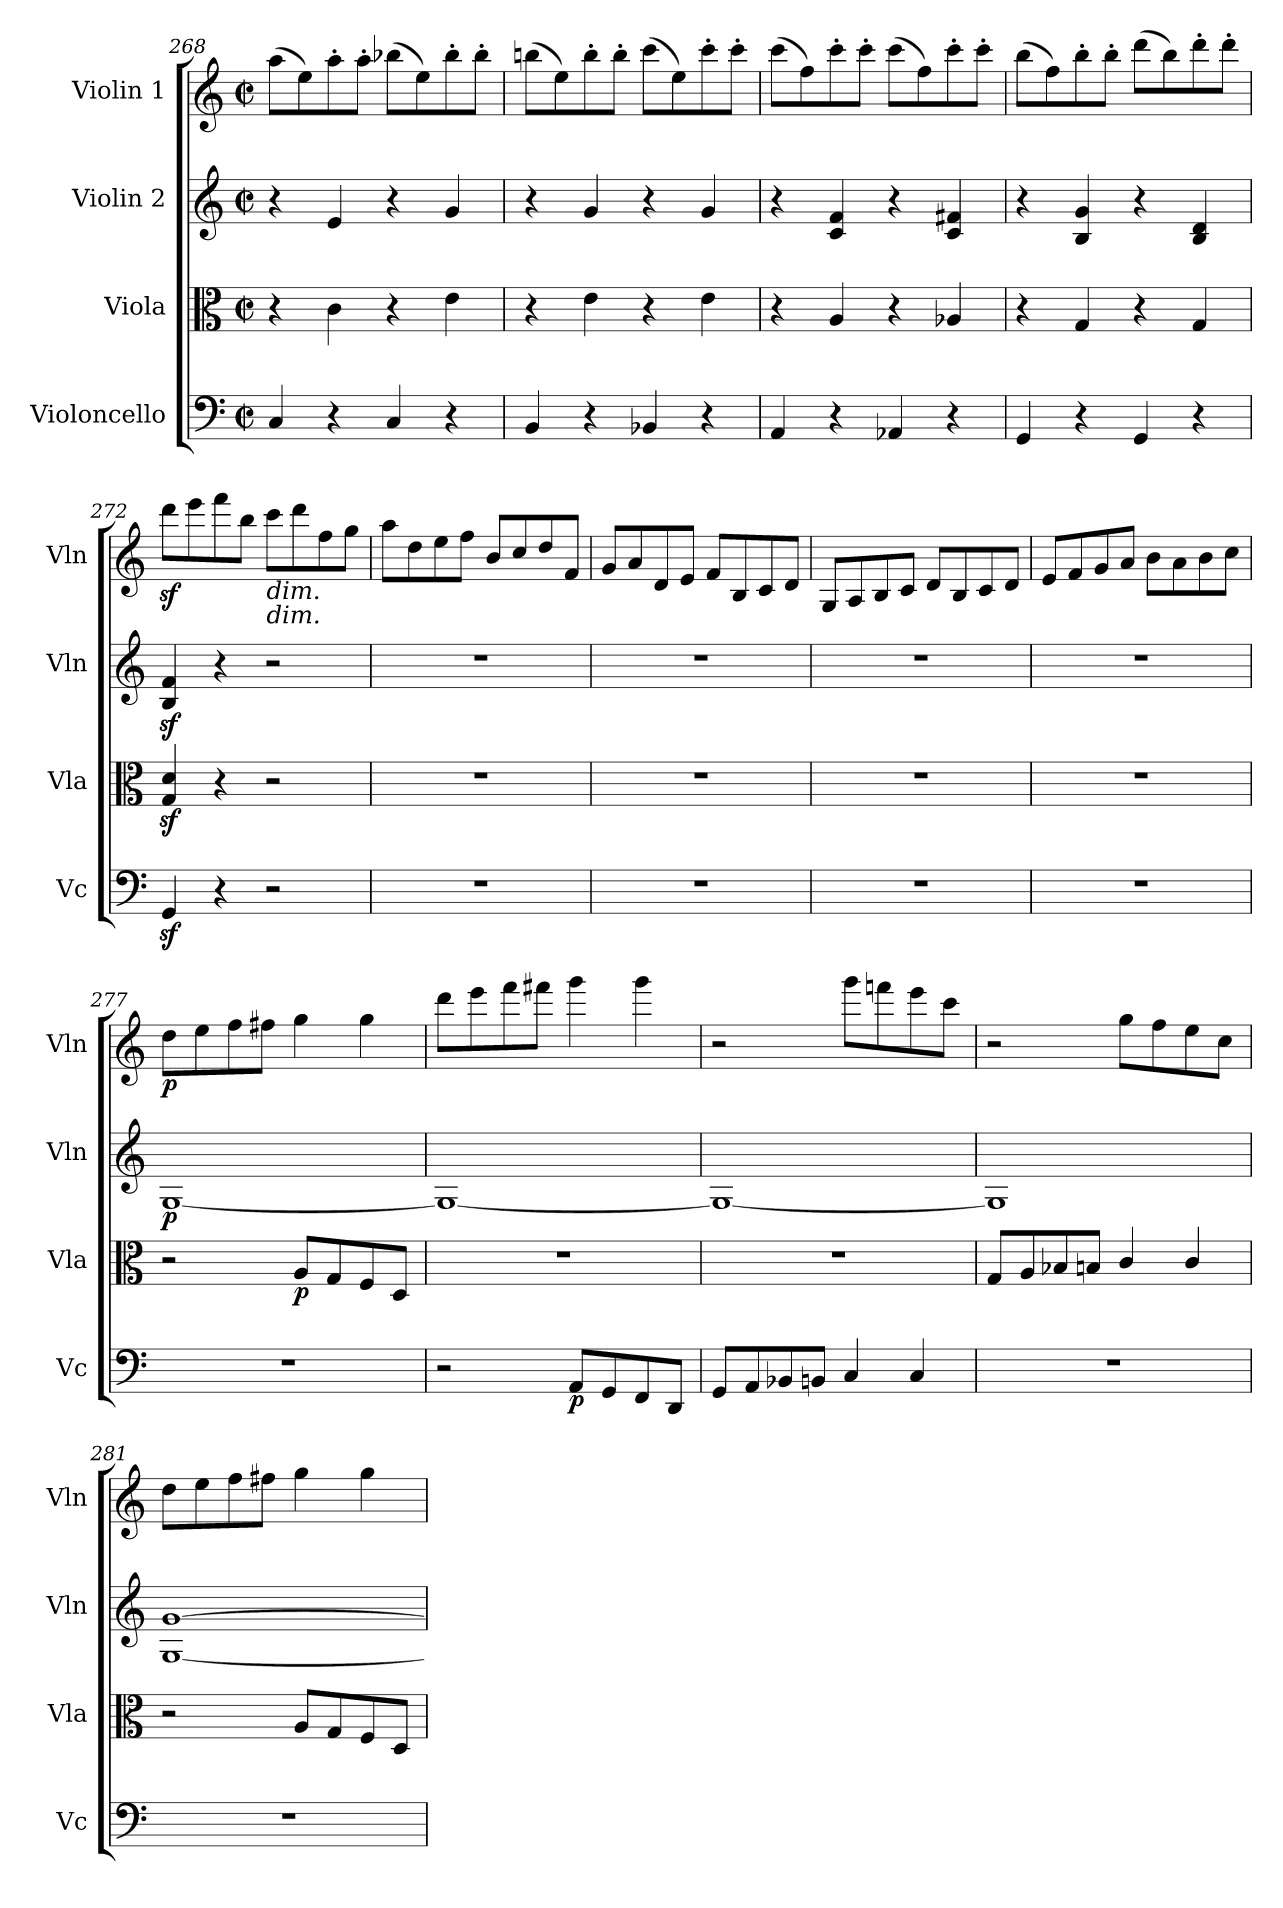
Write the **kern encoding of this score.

**kern	**dynam	**kern	**dynam	**kern	**dynam	**kern	**dynam
*part4	*part4	*part3	*part3	*part2	*part2	*part1	*part1
*staff4	*staff4	*staff3	*staff3	*staff2	*staff2	*staff1	*staff1
*I"Violoncello	*	*I"Viola	*	*I"Violin 2	*	*I"Violin 1	*
*I'Vc	*	*I'Vla	*	*I'Vln	*	*I'Vln	*
*clefF4	*	*clefC3	*	*clefG2	*	*clefG2	*
*k[]	*	*k[]	*	*k[]	*	*k[]	*
*M2/2	*	*M2/2	*	*M2/2	*	*M2/2	*
*met(c|)	*	*met(c|)	*	*met(c|)	*	*met(c|)	*
=268	=268	=268	=268	=268	=268	=268	=268
4C/	.	4r	.	4r	.	(8aa\L	.
.	.	.	.	.	.	8ee\)	.
4r	.	4c\	.	4e/	.	8aa'\	.
.	.	.	.	.	.	8aa'\J	.
4C/	.	4r	.	4r	.	(8bb-X\L	.
.	.	.	.	.	.	8ee\)	.
4r	.	4e\	.	4g/	.	8bb-'\	.
.	.	.	.	.	.	8bb-'\J	.
!!LO:LB:g=z
=269	=269	=269	=269	=269	=269	=269	=269
4BB/	.	4r	.	4r	.	(8bbn\L	.
.	.	.	.	.	.	8ee\)	.
4r	.	4e\	.	4g/	.	8bb'\	.
.	.	.	.	.	.	8bb'\J	.
4BB-X/	.	4r	.	4r	.	(8ccc\L	.
.	.	.	.	.	.	8ee\)	.
4r	.	4e\	.	4g/	.	8ccc'\	.
.	.	.	.	.	.	8ccc'\J	.
=270	=270	=270	=270	=270	=270	=270	=270
4AA/	.	4r	.	4r	.	(8ccc\L	.
.	.	.	.	.	.	8ff\)	.
4r	.	4A/	.	4c/ 4f/	.	8ccc'\	.
.	.	.	.	.	.	8ccc'\J	.
4AA-X/	.	4r	.	4r	.	(8ccc\L	.
.	.	.	.	.	.	8ff\)	.
4r	.	4A-X/	.	4c/ 4f#X/	.	8ccc'\	.
.	.	.	.	.	.	8ccc'\J	.
!!LO:PB:g=z
=271	=271	=271	=271	=271	=271	=271	=271
4GG/	.	4r	.	4r	.	(8bb\L	.
.	.	.	.	.	.	8ff\)	.
4r	.	4G/	.	4B/ 4g/	.	8bb'\	.
.	.	.	.	.	.	8bb'\J	.
4GG/	.	4r	.	4r	.	(8ddd\L	.
.	.	.	.	.	.	8bb\)	.
4r	.	4G/	.	4B/ 4d/	.	8ddd'\	.
.	.	.	.	.	.	8ddd'\J	.
=272	=272	=272	=272	=272	=272	=272	=272
4GGz</	.	4G/z< 4d/z<	.	4B/z< 4f/z<	.	8dddz<\L	.
.	.	.	.	.	.	8eee\	.
4r	.	4r	.	4r	.	8fff\	.
.	.	.	.	.	.	8bb\J	.
!	!	!	!	!	!	!LO:TX:b:i:t=dim.	!
!	!	!	!	!	!	!LO:TX:b:i:t=dim.	!
2r	.	2r	.	2r	.	8ccc\L	.
.	.	.	.	.	.	8ddd\	.
.	.	.	.	.	.	8ff\	.
.	.	.	.	.	.	8gg\J	.
=273	=273	=273	=273	=273	=273	=273	=273
1r	.	1r	.	1r	.	8aa\L	.
.	.	.	.	.	.	8dd\	.
.	.	.	.	.	.	8ee\	.
.	.	.	.	.	.	8ff\J	.
.	.	.	.	.	.	8b/L	.
.	.	.	.	.	.	8cc/	.
.	.	.	.	.	.	8dd/	.
.	.	.	.	.	.	8f/J	.
=274	=274	=274	=274	=274	=274	=274	=274
1r	.	1r	.	1r	.	8g/L	.
.	.	.	.	.	.	8a/	.
.	.	.	.	.	.	8d/	.
.	.	.	.	.	.	8e/J	.
.	.	.	.	.	.	8f/L	.
.	.	.	.	.	.	8B/	.
.	.	.	.	.	.	8c/	.
.	.	.	.	.	.	8d/J	.
=275	=275	=275	=275	=275	=275	=275	=275
1r	.	1r	.	1r	.	8G/L	.
.	.	.	.	.	.	8A/	.
.	.	.	.	.	.	8B/	.
.	.	.	.	.	.	8c/J	.
.	.	.	.	.	.	8d/L	.
.	.	.	.	.	.	8B/	.
.	.	.	.	.	.	8c/	.
.	.	.	.	.	.	8d/J	.
!!LO:LB:g=z
=276	=276	=276	=276	=276	=276	=276	=276
1r	.	1r	.	1r	.	8e/L	.
.	.	.	.	.	.	8f/	.
.	.	.	.	.	.	8g/	.
.	.	.	.	.	.	8a/J	.
.	.	.	.	.	.	8b\L	.
.	.	.	.	.	.	8a\	.
.	.	.	.	.	.	8b\	.
.	.	.	.	.	.	8cc\J	.
=277	=277	=277	=277	=277	=277	=277	=277
!	!	!	!	!	!LO:DY:b	!	!LO:DY:b
1r	.	2r	.	[1G	p	8dd\L	p
.	.	.	.	.	.	8ee\	.
.	.	.	.	.	.	8ff\	.
.	.	.	.	.	.	8ff#X\J	.
!	!	!	!LO:DY:b	!	!	!	!
.	.	8A/L	p	.	.	4gg\	.
.	.	8G/	.	.	.	.	.
.	.	8F/	.	.	.	4gg\	.
.	.	8D/J	.	.	.	.	.
=278	=278	=278	=278	=278	=278	=278	=278
2r	.	1r	.	1G_	.	8ddd\L	.
.	.	.	.	.	.	8eee\	.
.	.	.	.	.	.	8fff\	.
.	.	.	.	.	.	8fff#X\J	.
!	!LO:DY:b	!	!	!	!	!	!
8AA/L	p	.	.	.	.	4ggg\	.
8GG/	.	.	.	.	.	.	.
8FF/	.	.	.	.	.	4ggg\	.
8DD/J	.	.	.	.	.	.	.
!!LO:LB:g=z
=279	=279	=279	=279	=279	=279	=279	=279
8GG/L	.	1r	.	1G_	.	2r	.
8AA/	.	.	.	.	.	.	.
8BB-X/	.	.	.	.	.	.	.
8BBn/J	.	.	.	.	.	.	.
4C/	.	.	.	.	.	8ggg\L	.
.	.	.	.	.	.	8fffn\	.
4C/	.	.	.	.	.	8eee\	.
.	.	.	.	.	.	8ccc\J	.
=280	=280	=280	=280	=280	=280	=280	=280
1r	.	8G/L	.	1G]	.	2r	.
.	.	8A/	.	.	.	.	.
.	.	8B-X/	.	.	.	.	.
.	.	8Bn/J	.	.	.	.	.
.	.	4c/	.	.	.	8gg\L	.
.	.	.	.	.	.	8ff\	.
.	.	4c/	.	.	.	8ee\	.
.	.	.	.	.	.	8cc\J	.
=281	=281	=281	=281	=281	=281	=281	=281
1r	.	2r	.	[1G [1g	.	8dd\L	.
.	.	.	.	.	.	8ee\	.
.	.	.	.	.	.	8ff\	.
.	.	.	.	.	.	8ff#X\J	.
.	.	8A/L	.	.	.	4gg\	.
.	.	8G/	.	.	.	.	.
.	.	8F/	.	.	.	4gg\	.
.	.	8D/J	.	.	.	.	.
=	=	=	=	=	=	=	=
*-	*-	*-	*-	*-	*-	*-	*-
